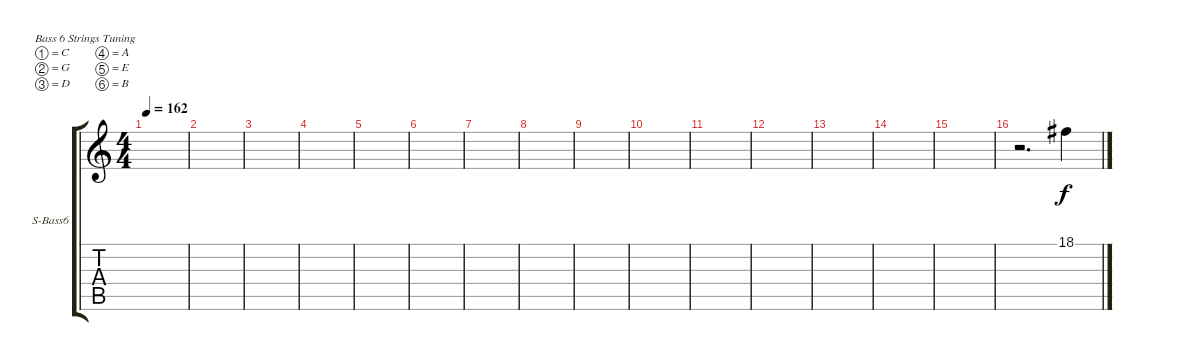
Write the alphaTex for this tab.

\defaultSystemsLayout 4
\bracketExtendMode groupsimilarinstruments
\firstSystemTrackNameOrientation horizontal
\otherSystemsTrackNameOrientation horizontal
\track ("Mark Hoppus" "S-Bass6") {instrument synthbass1}
\staff {score tabs}
\tuning (C3 G2 D2 A1 E1 B0)
\ts (4 4)
\tempo 162
\clef g2
\ks c
|
|
|
|
|
|
|
|
|
|
|
|
|
|
|
r.2{d} 18.1.4{lyrics (0 "") lyrics (1 "") lyrics (2 "") lyrics (3 "") lyrics (4 "")}
